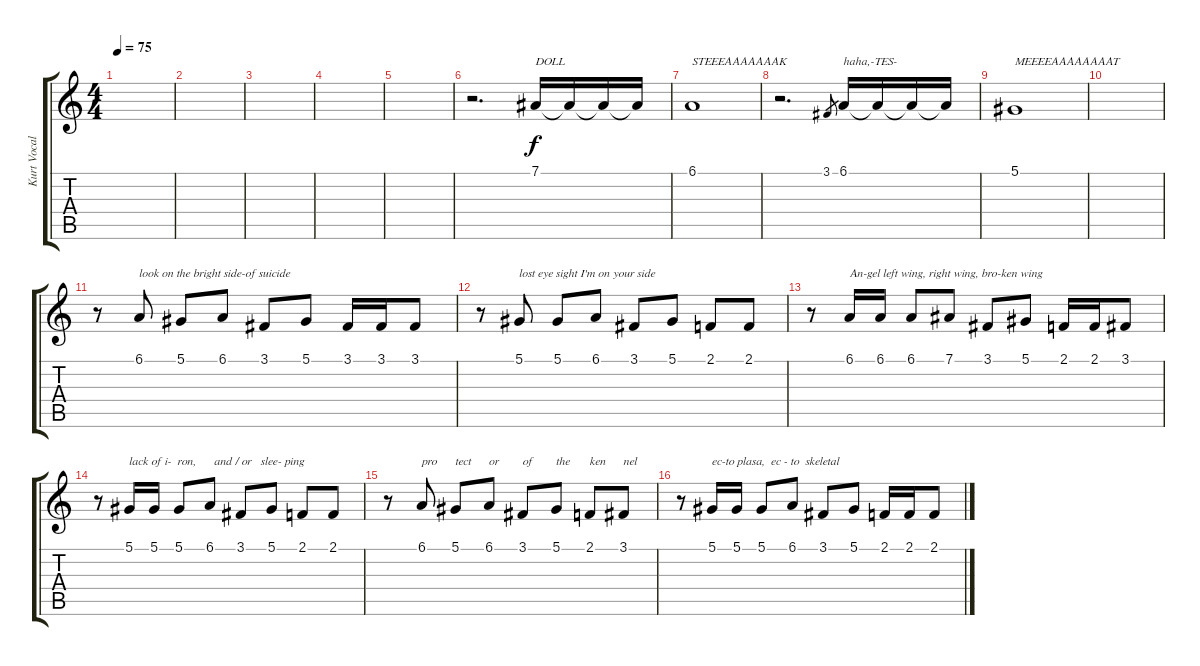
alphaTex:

\track ("Kurt Vocals" "Kurt Vocal") {instrument lead1square}
\staff {score tabs}
\tuning (Eb4 Bb3 Gb3 Db3 Ab2 Eb2) {hide}
\ts (4 4)
\tempo 75
\clef g2
\ks c
|
|
|
|
|
r.2{d} 7.1.16{txt "DOLL"} 7.1{t}.16 7.1{t}.16 7.1{t}.16 |
6.1.1{txt "STEEEAAAAAAAK"} |
r.2{d} 3.1.8{gr} 6.1.16{txt "haha,-TES-"} 6.1{t}.16 6.1{t}.16 6.1{t}.16 |
5.1.1{txt "MEEEEAAAAAAAAT"} |
|
r.8 6.1.8{txt "look on the bright side-of suicide"} 5.1.8 6.1.8 3.1.8 5.1.8 3.1.16 3.1.16 3.1.8 |
r.8 5.1.8{txt "lost eye sight I'm on your side"} 5.1.8 6.1.8 3.1.8 5.1.8 2.1.8 2.1.8 |
r.8 6.1.16{txt "An-gel left wing, right wing, bro-ken wing"} 6.1.16 6.1.8 7.1.8 3.1.8 5.1.8 2.1.16 2.1.16 3.1.8 |
r.8 5.1.16{txt "lack of i-  ron,      and / or   slee- ping"} 5.1.16 5.1.8 6.1.8 3.1.8 5.1.8 2.1.8 2.1.8 |
r.8 6.1.8{txt "pro"} 5.1.8{txt "tect"} 6.1.8{txt "or"} 3.1.8{txt "of"} 5.1.8{txt "the"} 2.1.8{txt "ken"} 3.1.8{txt "nel"} |
r.8 5.1.16{txt "ec-to plasa,  ec - to  skeletal"} 5.1.16 5.1.8 6.1.8 3.1.8 5.1.8 2.1.16 2.1.16 2.1.8
